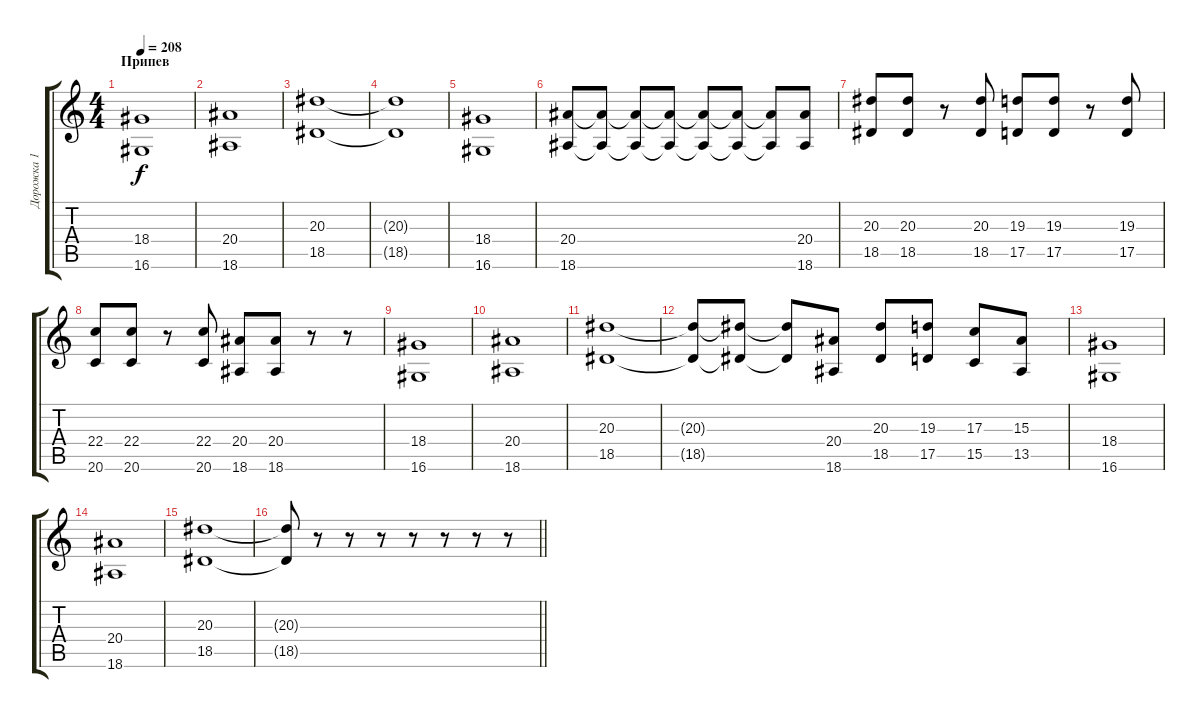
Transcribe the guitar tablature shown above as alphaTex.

\track ("Дорожка 1" "Дорожка 1") {instrument trumpet}
\staff {score tabs}
\tuning (E4 B3 G3 D3 A2 E2) {hide}
\ts (4 4)
\section ("" "Припев")
\tempo 208
\clef g2
\ks c
(18.4 16.6).1{dy f} |
(20.4 18.6).1 |
(20.3 18.5).1 |
(20.3{t} 18.5{t}).1 |
(18.4 16.6).1 |
(20.4 18.6).8 (20.4{t} 18.6{t}).8 (20.4{t} 18.6{t}).8 (20.4{t} 18.6{t}).8 (20.4{t} 18.6{t}).8 (20.4{t} 18.6{t}).8 (20.4{t} 18.6{t}).8 (20.4 18.6).8 |
(20.3 18.5).8 (20.3 18.5).8 r.8 (20.3 18.5).8 (19.3 17.5).8 (19.3 17.5).8 r.8 (19.3 17.5).8 |
(22.4 20.6).8 (22.4 20.6).8 r.8 (22.4 20.6).8 (20.4 18.6).8 (20.4 18.6).8 r.8 r.8 |
(18.4 16.6).1 |
(20.4 18.6).1 |
(20.3 18.5).1 |
(20.3{t} 18.5{t}).8 (20.3{t} 18.5{t}).8 (20.3{t} 18.5{t}).8 (20.4 18.6).8 (20.3 18.5).8 (19.3 17.5).8 (17.3 15.5).8 (15.3 13.5).8 |
(18.4 16.6).1 |
(20.4 18.6).1 |
(20.3 18.5).1 |
\barLineRight lightlight
(20.3{t} 18.5{t}).8 r.8 r.8 r.8 r.8 r.8 r.8 r.8
